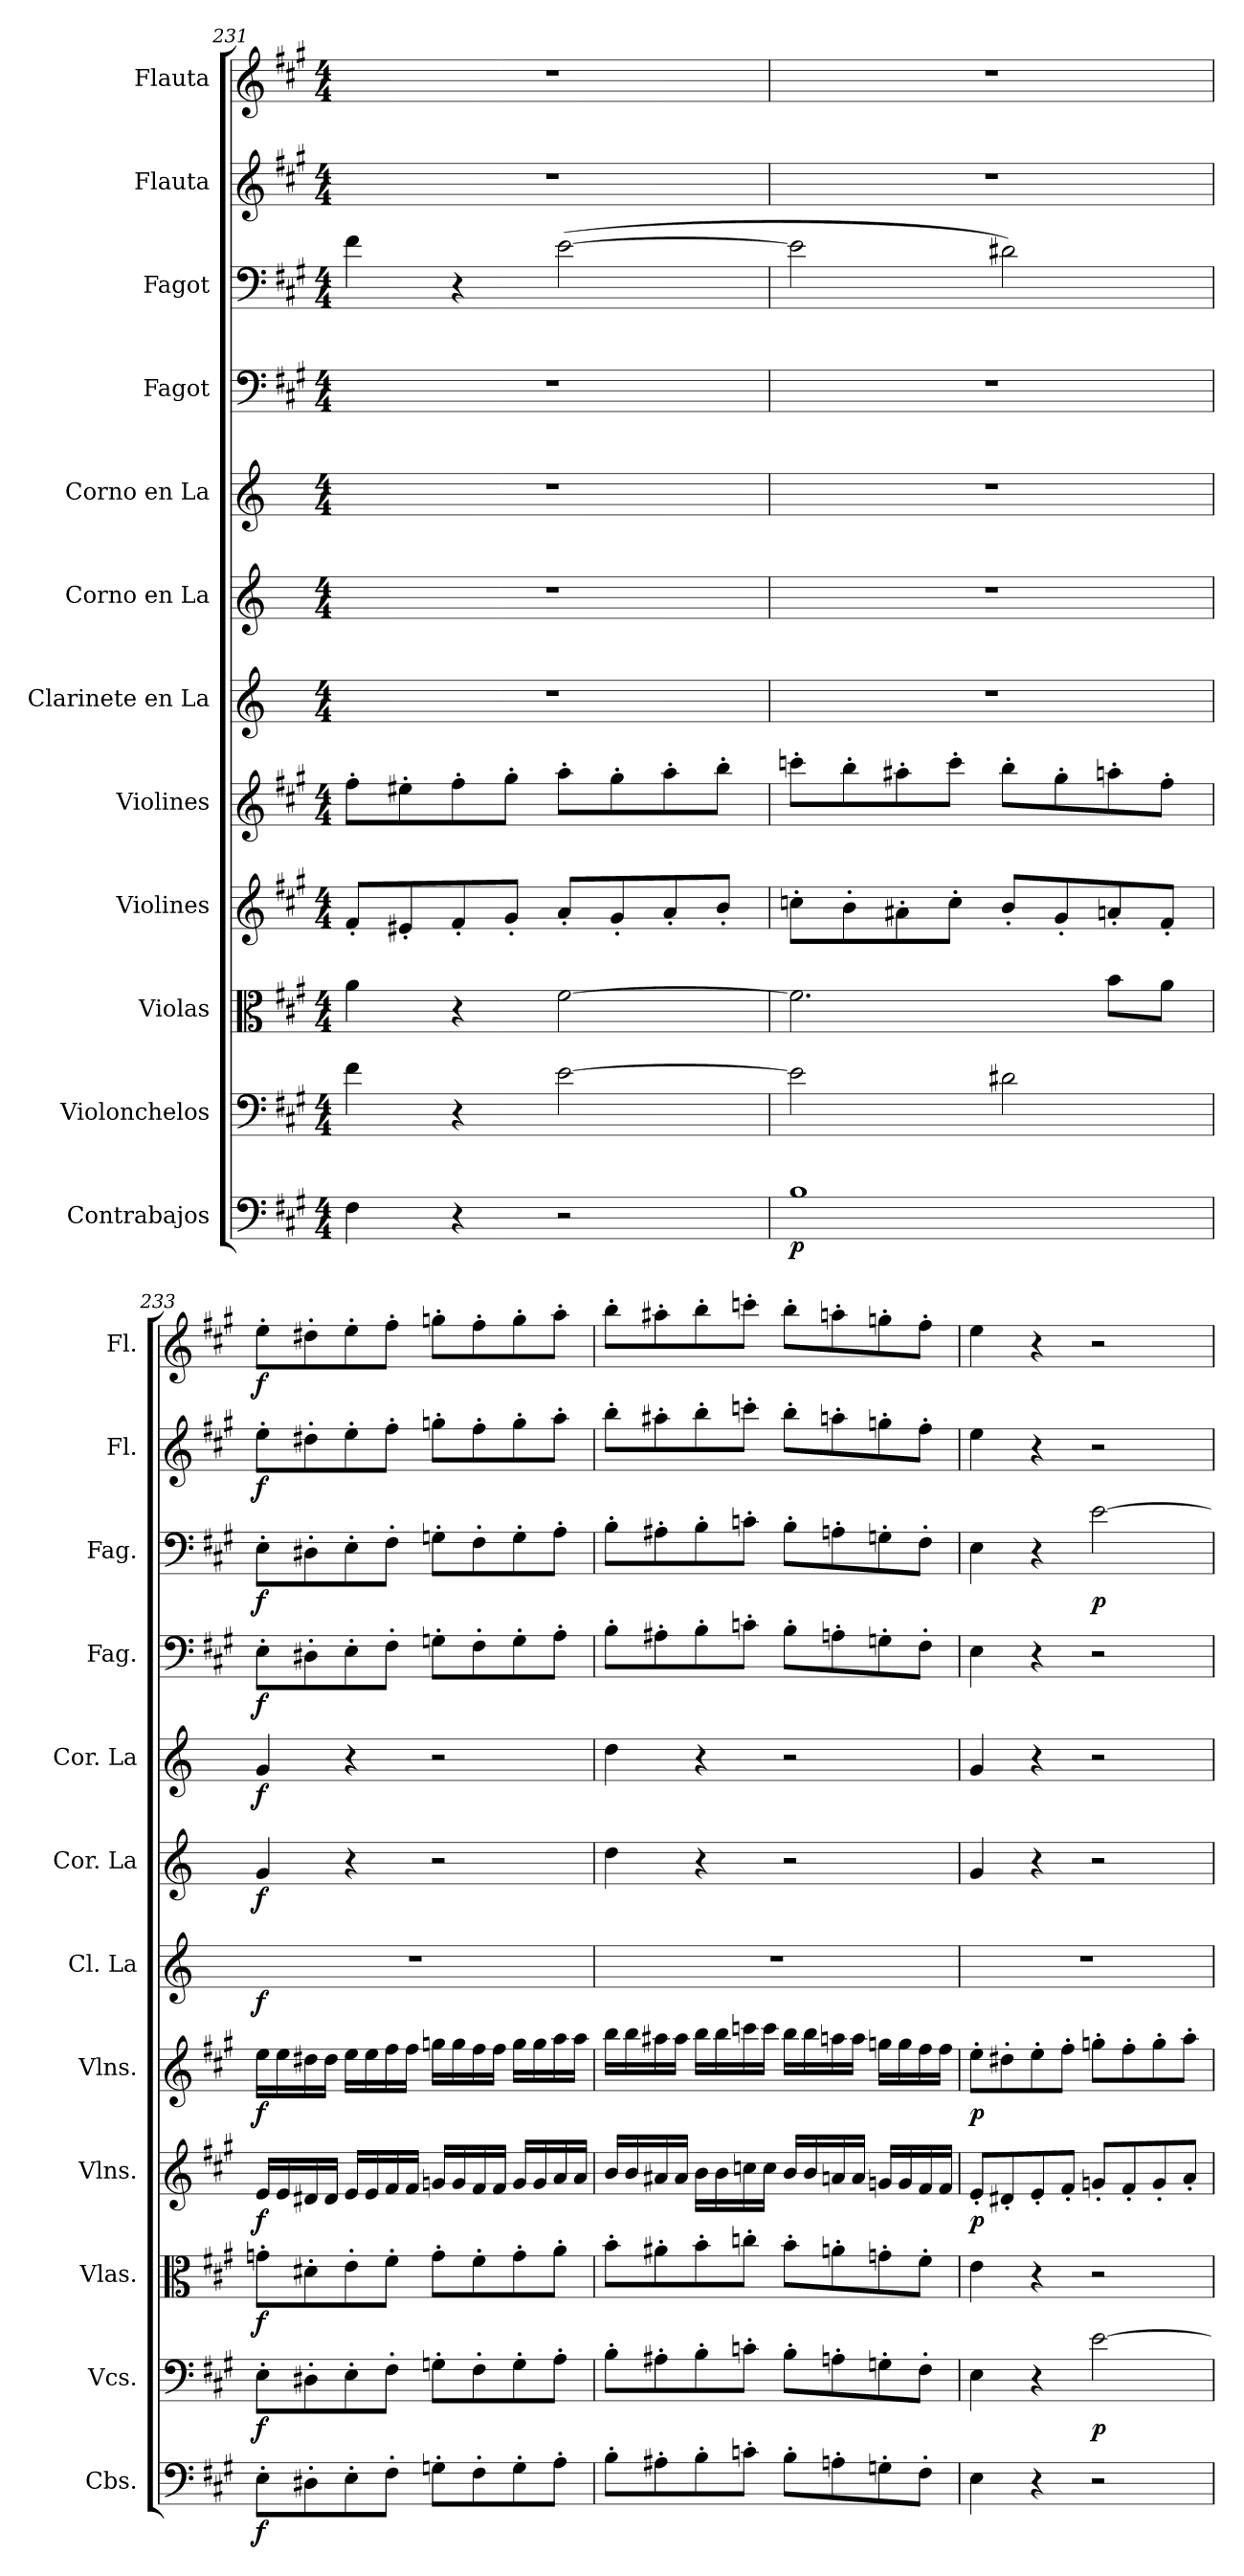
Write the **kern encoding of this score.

**kern	**dynam	**kern	**dynam	**kern	**dynam	**kern	**dynam	**kern	**dynam	**kern	**dynam	**kern	**dynam	**kern	**dynam	**kern	**dynam	**kern	**dynam	**kern	**dynam	**kern	**dynam
*part12	*part12	*part11	*part11	*part10	*part10	*part9	*part9	*part8	*part8	*part7	*part7	*part6	*part6	*part5	*part5	*part4	*part4	*part3	*part3	*part2	*part2	*part1	*part1
*staff12	*staff12	*staff11	*staff11	*staff10	*staff10	*staff9	*staff9	*staff8	*staff8	*staff7	*staff7	*staff6	*staff6	*staff5	*staff5	*staff4	*staff4	*staff3	*staff3	*staff2	*staff2	*staff1	*staff1
*I"Contrabajos	*	*I"Violonchelos	*	*I"Violas	*	*I"Violines	*	*I"Violines	*	*I"Clarinete en La	*	*I"Corno en La	*	*I"Corno en La	*	*I"Fagot	*	*I"Fagot	*	*I"Flauta	*	*I"Flauta	*
*I'Cbs.	*	*I'Vcs.	*	*I'Vlas.	*	*I'Vlns.	*	*I'Vlns.	*	*I'Cl. La	*	*I'Cor. La	*	*I'Cor. La	*	*I'Fag.	*	*I'Fag.	*	*I'Fl.	*	*I'Fl.	*
*clefF4	*	*clefF4	*	*clefC3	*	*clefG2	*	*clefG2	*	*clefG2	*	*clefG2	*	*clefG2	*	*clefF4	*	*clefF4	*	*clefG2	*	*clefG2	*
*ITrd7c12	*	*	*	*	*	*	*	*	*	*ITrd2c3	*	*ITrd2c3	*	*ITrd2c3	*	*	*	*	*	*	*	*	*
*k[f#c#g#]	*	*k[f#c#g#]	*	*k[f#c#g#]	*	*k[f#c#g#]	*	*k[f#c#g#]	*	*k[f#c#g#]	*	*k[f#c#g#]	*	*k[f#c#g#]	*	*k[f#c#g#]	*	*k[f#c#g#]	*	*k[f#c#g#]	*	*k[f#c#g#]	*
*M4/4	*	*M4/4	*	*M4/4	*	*M4/4	*	*M4/4	*	*M4/4	*	*M4/4	*	*M4/4	*	*M4/4	*	*M4/4	*	*M4/4	*	*M4/4	*
=231	=231	=231	=231	=231	=231	=231	=231	=231	=231	=231	=231	=231	=231	=231	=231	=231	=231	=231	=231	=231	=231	=231	=231
4FF#\	.	4f#\	.	4a\	.	8f#'/L	.	8ff#'\L	.	1r	.	1r	.	1r	.	1r	.	4f#\	.	1r	.	1r	.
.	.	.	.	.	.	8e#X'/	.	8ee#X'\	.	.	.	.	.	.	.	.	.	.	.	.	.	.	.
4r	.	4r	.	4r	.	8f#'/	.	8ff#'\	.	.	.	.	.	.	.	.	.	4r	.	.	.	.	.
.	.	.	.	.	.	8g#'/J	.	8gg#'\J	.	.	.	.	.	.	.	.	.	.	.	.	.	.	.
2r	.	[2e\	.	[2f#\	.	8a'/L	.	8aa'\L	.	.	.	.	.	.	.	.	.	(>[2e\	.	.	.	.	.
.	.	.	.	.	.	8g#'/	.	8gg#'\	.	.	.	.	.	.	.	.	.	.	.	.	.	.	.
.	.	.	.	.	.	8a'/	.	8aa'\	.	.	.	.	.	.	.	.	.	.	.	.	.	.	.
.	.	.	.	.	.	8b'/J	.	8bb'\J	.	.	.	.	.	.	.	.	.	.	.	.	.	.	.
=232	=232	=232	=232	=232	=232	=232	=232	=232	=232	=232	=232	=232	=232	=232	=232	=232	=232	=232	=232	=232	=232	=232	=232
!	!LO:DY:b	!	!	!	!	!	!	!	!	!	!	!	!	!	!	!	!	!	!	!	!	!	!
1BB	p	2e\]	.	2.f#\]	.	8ccn'\L	.	8cccn'\L	.	1r	.	1r	.	1r	.	1r	.	2e\]	.	1r	.	1r	.
.	.	.	.	.	.	8b'\	.	8bb'\	.	.	.	.	.	.	.	.	.	.	.	.	.	.	.
.	.	.	.	.	.	8a#X'\	.	8aa#X'\	.	.	.	.	.	.	.	.	.	.	.	.	.	.	.
.	.	.	.	.	.	8cc'\J	.	8ccc'\J	.	.	.	.	.	.	.	.	.	.	.	.	.	.	.
.	.	2d#X\	.	.	.	8b'/L	.	8bb'\L	.	.	.	.	.	.	.	.	.	2d#X\)	.	.	.	.	.
.	.	.	.	.	.	8g#'/	.	8gg#'\	.	.	.	.	.	.	.	.	.	.	.	.	.	.	.
.	.	.	.	8b\L	.	8an'/	.	8aan'\	.	.	.	.	.	.	.	.	.	.	.	.	.	.	.
.	.	.	.	8a\J	.	8f#'/J	.	8ff#'\J	.	.	.	.	.	.	.	.	.	.	.	.	.	.	.
!!LO:LB:g=z
=233	=233	=233	=233	=233	=233	=233	=233	=233	=233	=233	=233	=233	=233	=233	=233	=233	=233	=233	=233	=233	=233	=233	=233
!	!LO:DY:b	!	!LO:DY:b	!	!LO:DY:b	!	!LO:DY:b	!	!LO:DY:b	!	!LO:DY:b	!	!LO:DY:b	!	!LO:DY:b	!	!LO:DY:b	!	!LO:DY:b	!	!LO:DY:b	!	!LO:DY:b
8EE'\L	f	8E'\L	f	8gn'\L	f	16e/LL	f	16ee\LL	f	1r	f	4e/	f	4e/	f	8E'\L	f	8E'\L	f	8ee'\L	f	8ee'\L	f
.	.	.	.	.	.	16e/	.	16ee\	.	.	.	.	.	.	.	.	.	.	.	.	.	.	.
8DD#X'\	.	8D#X'\	.	8d#X'\	.	16d#X/	.	16dd#X\	.	.	.	.	.	.	.	8D#X'\	.	8D#X'\	.	8dd#X'\	.	8dd#X'\	.
.	.	.	.	.	.	16d#/JJ	.	16dd#\JJ	.	.	.	.	.	.	.	.	.	.	.	.	.	.	.
8EE'\	.	8E'\	.	8e'\	.	16e/LL	.	16ee\LL	.	.	.	4r	.	4r	.	8E'\	.	8E'\	.	8ee'\	.	8ee'\	.
.	.	.	.	.	.	16e/	.	16ee\	.	.	.	.	.	.	.	.	.	.	.	.	.	.	.
8FF#'\J	.	8F#'\J	.	8f#'\J	.	16f#/	.	16ff#\	.	.	.	.	.	.	.	8F#'\J	.	8F#'\J	.	8ff#'\J	.	8ff#'\J	.
.	.	.	.	.	.	16f#/JJ	.	16ff#\JJ	.	.	.	.	.	.	.	.	.	.	.	.	.	.	.
8GGn'\L	.	8Gn'\L	.	8g'\L	.	16gn/LL	.	16ggn\LL	.	.	.	2r	.	2r	.	8Gn'\L	.	8Gn'\L	.	8ggn'\L	.	8ggn'\L	.
.	.	.	.	.	.	16g/	.	16gg\	.	.	.	.	.	.	.	.	.	.	.	.	.	.	.
8FF#'\	.	8F#'\	.	8f#'\	.	16f#/	.	16ff#\	.	.	.	.	.	.	.	8F#'\	.	8F#'\	.	8ff#'\	.	8ff#'\	.
.	.	.	.	.	.	16f#/JJ	.	16ff#\JJ	.	.	.	.	.	.	.	.	.	.	.	.	.	.	.
8GG'\	.	8G'\	.	8g'\	.	16g/LL	.	16gg\LL	.	.	.	.	.	.	.	8G'\	.	8G'\	.	8gg'\	.	8gg'\	.
.	.	.	.	.	.	16g/	.	16gg\	.	.	.	.	.	.	.	.	.	.	.	.	.	.	.
8AA'\J	.	8A'\J	.	8a'\J	.	16a/	.	16aa\	.	.	.	.	.	.	.	8A'\J	.	8A'\J	.	8aa'\J	.	8aa'\J	.
.	.	.	.	.	.	16a/JJ	.	16aa\JJ	.	.	.	.	.	.	.	.	.	.	.	.	.	.	.
=234	=234	=234	=234	=234	=234	=234	=234	=234	=234	=234	=234	=234	=234	=234	=234	=234	=234	=234	=234	=234	=234	=234	=234
8BB'\L	.	8B'\L	.	8b'\L	.	16b/LL	.	16bb\LL	.	1r	.	4b\	.	4b\	.	8B'\L	.	8B'\L	.	8bb'\L	.	8bb'\L	.
.	.	.	.	.	.	16b/	.	16bb\	.	.	.	.	.	.	.	.	.	.	.	.	.	.	.
8AA#X'\	.	8A#X'\	.	8a#X'\	.	16a#X/	.	16aa#X\	.	.	.	.	.	.	.	8A#X'\	.	8A#X'\	.	8aa#X'\	.	8aa#X'\	.
.	.	.	.	.	.	16a#/JJ	.	16aa#\JJ	.	.	.	.	.	.	.	.	.	.	.	.	.	.	.
8BB'\	.	8B'\	.	8b'\	.	16b\LL	.	16bb\LL	.	.	.	4r	.	4r	.	8B'\	.	8B'\	.	8bb'\	.	8bb'\	.
.	.	.	.	.	.	16b\	.	16bb\	.	.	.	.	.	.	.	.	.	.	.	.	.	.	.
8Cn'\J	.	8cn'\J	.	8ccn'\J	.	16ccn\	.	16cccn\	.	.	.	.	.	.	.	8cn'\J	.	8cn'\J	.	8cccn'\J	.	8cccn'\J	.
.	.	.	.	.	.	16cc\JJ	.	16ccc\JJ	.	.	.	.	.	.	.	.	.	.	.	.	.	.	.
8BB'\L	.	8B'\L	.	8b'\L	.	16b/LL	.	16bb\LL	.	.	.	2r	.	2r	.	8B'\L	.	8B'\L	.	8bb'\L	.	8bb'\L	.
.	.	.	.	.	.	16b/	.	16bb\	.	.	.	.	.	.	.	.	.	.	.	.	.	.	.
8AAn'\	.	8An'\	.	8an'\	.	16an/	.	16aan\	.	.	.	.	.	.	.	8An'\	.	8An'\	.	8aan'\	.	8aan'\	.
.	.	.	.	.	.	16a/JJ	.	16aa\JJ	.	.	.	.	.	.	.	.	.	.	.	.	.	.	.
8GGn'\	.	8Gn'\	.	8gn'\	.	16gn/LL	.	16ggn\LL	.	.	.	.	.	.	.	8Gn'\	.	8Gn'\	.	8ggn'\	.	8ggn'\	.
.	.	.	.	.	.	16g/	.	16gg\	.	.	.	.	.	.	.	.	.	.	.	.	.	.	.
8FF#'\J	.	8F#'\J	.	8f#'\J	.	16f#/	.	16ff#\	.	.	.	.	.	.	.	8F#'\J	.	8F#'\J	.	8ff#'\J	.	8ff#'\J	.
.	.	.	.	.	.	16f#/JJ	.	16ff#\JJ	.	.	.	.	.	.	.	.	.	.	.	.	.	.	.
=235	=235	=235	=235	=235	=235	=235	=235	=235	=235	=235	=235	=235	=235	=235	=235	=235	=235	=235	=235	=235	=235	=235	=235
!	!	!	!	!	!	!	!LO:DY:b	!	!LO:DY:b	!	!	!	!	!	!	!	!	!	!	!	!	!	!
4EE\	.	4E\	.	4e\	.	8e'/L	p	8ee'\L	p	1r	.	4e/	.	4e/	.	4E\	.	4E\	.	4ee\	.	4ee\	.
.	.	.	.	.	.	8d#X'/	.	8dd#X'\	.	.	.	.	.	.	.	.	.	.	.	.	.	.	.
4r	.	4r	.	4r	.	8e'/	.	8ee'\	.	.	.	4r	.	4r	.	4r	.	4r	.	4r	.	4r	.
.	.	.	.	.	.	8f#'/J	.	8ff#'\J	.	.	.	.	.	.	.	.	.	.	.	.	.	.	.
!	!	!	!LO:DY:b	!	!	!	!	!	!	!	!	!	!	!	!	!	!	!	!LO:DY:b	!	!	!	!
2r	.	[2e\	p	2r	.	8gn'/L	.	8ggn'\L	.	.	.	2r	.	2r	.	2r	.	[2e\	p	2r	.	2r	.
.	.	.	.	.	.	8f#'/	.	8ff#'\	.	.	.	.	.	.	.	.	.	.	.	.	.	.	.
.	.	.	.	.	.	8g'/	.	8gg'\	.	.	.	.	.	.	.	.	.	.	.	.	.	.	.
.	.	.	.	.	.	8a'/J	.	8aa'\J	.	.	.	.	.	.	.	.	.	.	.	.	.	.	.
=	=	=	=	=	=	=	=	=	=	=	=	=	=	=	=	=	=	=	=	=	=	=	=
*-	*-	*-	*-	*-	*-	*-	*-	*-	*-	*-	*-	*-	*-	*-	*-	*-	*-	*-	*-	*-	*-	*-	*-
